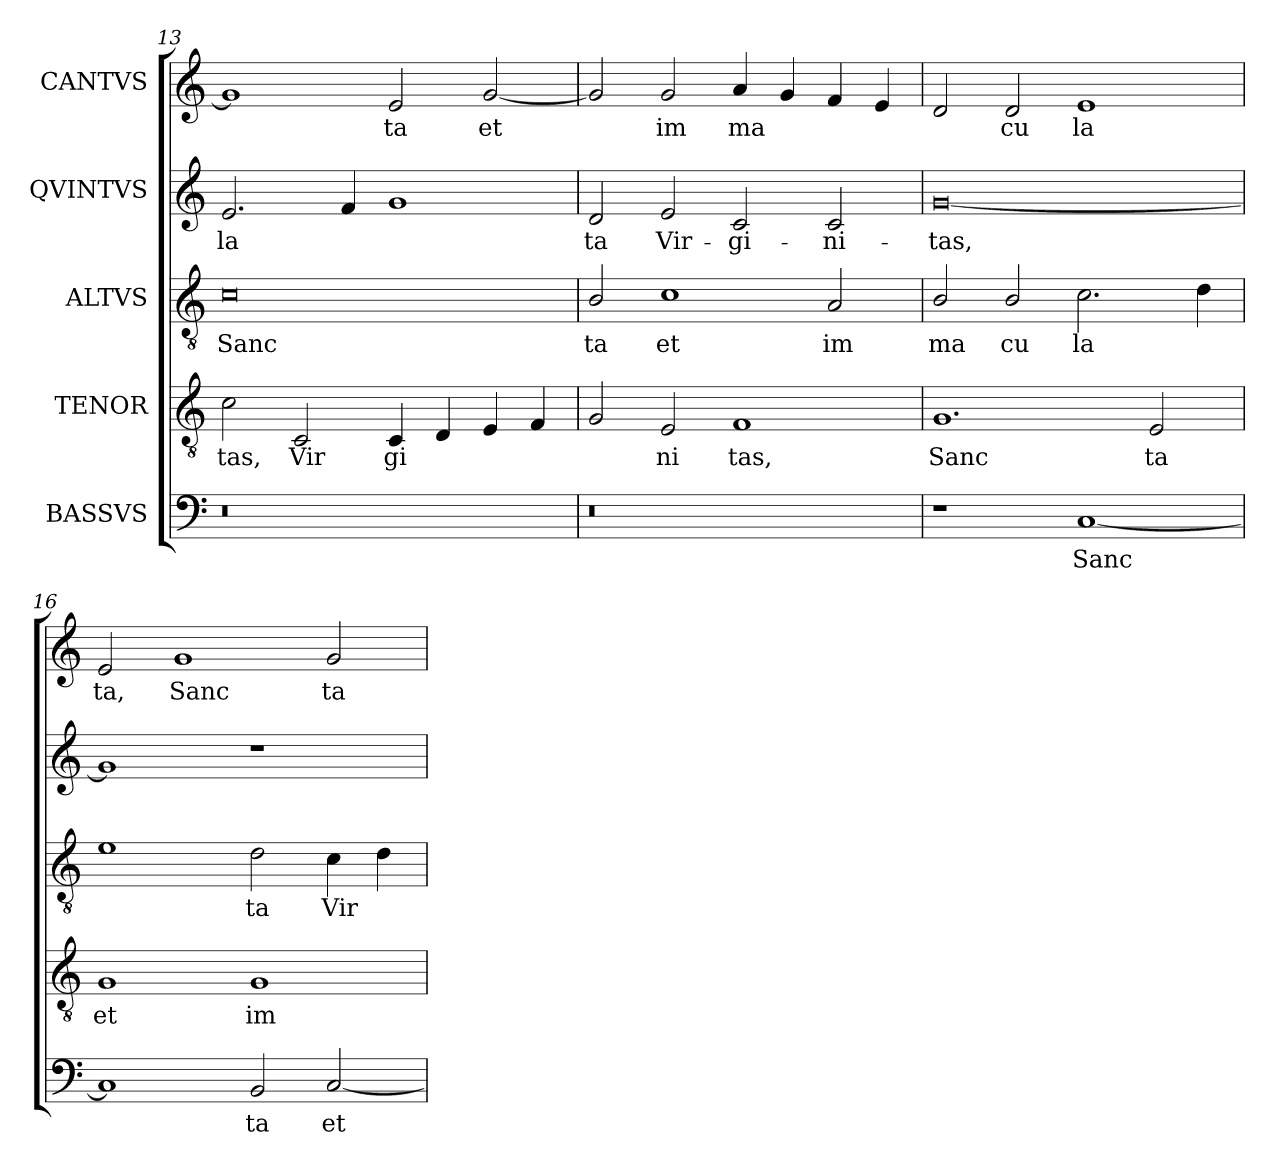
**kern	**text	**kern	**text	**kern	**text	**kern	**text	**kern	**text
*part5	*part5	*part4	*part4	*part3	*part3	*part2	*part2	*part1	*part1
*staff5	*staff5	*staff4	*staff4	*staff3	*staff3	*staff2	*staff2	*staff1	*staff1
*I"BASSVS	*	*I"TENOR	*	*I"ALTVS	*	*I"QVINTVS	*	*I"CANTVS	*
*clefF4	*	*clefGv2	*	*clefGv2	*	*clefG2	*	*clefG2	*
*k[]	*	*k[]	*	*k[]	*	*k[]	*	*k[]	*
*C:	*	*C:	*	*C:	*	*C:	*	*C:	*
=13	=13	=13	=13	=13	=13	=13	=13	=13	=13
!	!	!	!LO:LY:b:cj	!	!LO:LY:b:cj	!	!LO:LY:b:cj	!	!LO:LY:b:cj
0r	.	2c\	tas,	0c	Sanc	2.e/	-la-	1g]	.
!	!	!	!LO:LY:b:cj	!	!	!	!	!	!
.	.	2C/	Vir	.	.	.	.	.	.
!	!	!	!	!	!	!	!LO:LY:b:cj	!	!
.	.	.	.	.	.	4f/	--	.	.
!	!	!	!LO:LY:b:cj	!	!	!	!LO:LY:b:cj	!	!LO:LY:b:cj
.	.	4C/	gi	.	.	1g	--	2e/	ta
!	!	!	!LO:LY:b:cj	!	!	!	!	!	!
.	.	4D/	.	.	.	.	.	.	.
!	!	!	!LO:LY:b:cj	!	!	!	!	!	!LO:LY:b:cj
.	.	4E/	.	.	.	.	.	[<2g/	et
!	!	!	!LO:LY:b:cj	!	!	!	!	!	!
.	.	4F/	.	.	.	.	.	.	.
=14	=14	=14	=14	=14	=14	=14	=14	=14	=14
!	!	!	!LO:LY:b:cj	!	!LO:LY:b:cj	!	!LO:LY:b:cj	!	!LO:LY:b:cj
0r	.	2G/	.	2B/	ta	2d/	-ta	2g/]	.
!	!	!	!LO:LY:b:cj	!	!LO:LY:b:cj	!	!LO:LY:b:cj	!	!LO:LY:b:cj
.	.	2E/	ni	1c	et	2e/	Vir-	2g/	im
!	!	!	!LO:LY:b:cj	!	!	!	!LO:LY:b:cj	!	!LO:LY:b:cj
.	.	1F	tas,	.	.	2c/	-gi-	4a/	ma
!	!	!	!	!	!	!	!	!	!LO:LY:b:cj
.	.	.	.	.	.	.	.	4g/	.
!	!	!	!	!	!LO:LY:b:cj	!	!LO:LY:b:cj	!	!LO:LY:b:cj
.	.	.	.	2A/	im	2c/	-ni-	4f/	.
!	!	!	!	!	!	!	!	!	!LO:LY:b:cj
.	.	.	.	.	.	.	.	4e/	.
=15	=15	=15	=15	=15	=15	=15	=15	=15	=15
!	!	!	!LO:LY:b:cj	!	!LO:LY:b:cj	!	!LO:LY:b:cj	!	!LO:LY:b:cj
1r	.	1.G	Sanc	2B/	ma	[<0g	-tas,	2d/	.
!	!	!	!	!	!LO:LY:b:cj	!	!	!	!LO:LY:b:cj
.	.	.	.	2B/	cu	.	.	2d/	cu
!	!LO:LY:b:cj	!	!	!	!LO:LY:b:cj	!	!	!	!LO:LY:b:cj
[<1C	Sanc-	.	.	2.c\	la	.	.	1e	la
!	!	!	!LO:LY:b:cj	!	!	!	!	!	!
.	.	2E/	ta	.	.	.	.	.	.
!	!	!	!	!	!LO:LY:b:cj	!	!	!	!
.	.	.	.	4d\	.	.	.	.	.
=16	=16	=16	=16	=16	=16	=16	=16	=16	=16
!	!LO:LY:b:cj	!	!LO:LY:b:cj	!	!LO:LY:b:cj	!	!LO:LY:b:cj	!	!LO:LY:b:cj
1C]	--	1G	et	1e	.	1g]	.	2e/	ta,
!	!	!	!	!	!	!	!	!	!LO:LY:b:cj
.	.	.	.	.	.	.	.	1g	Sanc
!	!LO:LY:b:cj	!	!LO:LY:b:cj	!	!LO:LY:b:cj	!	!	!	!
2BB/	-ta	1G	im	2d\	ta	1r	.	.	.
!	!LO:LY:b:cj	!	!	!	!LO:LY:b:cj	!	!	!	!LO:LY:b:cj
[<2C/	et	.	.	4c\	Vir	.	.	2g/	ta
!	!	!	!	!	!LO:LY:b:cj	!	!	!	!
.	.	.	.	4d\	.	.	.	.	.
=	=	=	=	=	=	=	=	=	=
*-	*-	*-	*-	*-	*-	*-	*-	*-	*-
